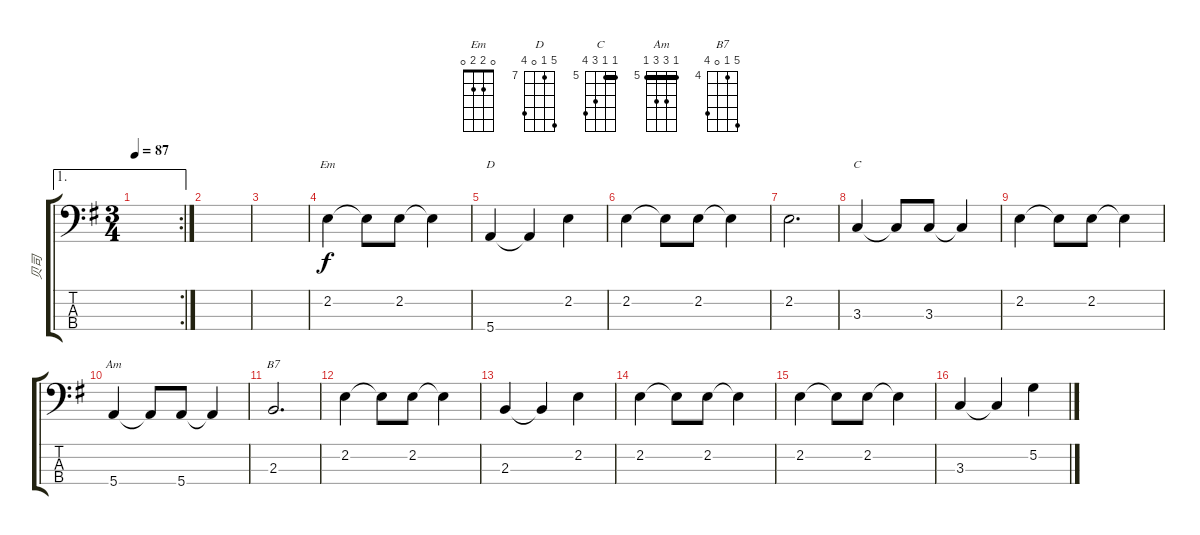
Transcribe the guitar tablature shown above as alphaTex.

\track ("贝司" "贝司") {instrument electricbassfinger}
\staff {score tabs}
\tuning (G2 D2 A1 E1) {hide}
\chord ("Em" 0 2 2 0)
\chord ("D" 11 7 0 10) {firstfret 7}
\chord ("C" 5 5 7 8) {firstfret 5 barre 5}
\chord ("Am" 5 7 7 5) {firstfret 5 barre 5}
\chord ("B7" 8 4 0 7) {firstfret 4}
\ae 1
\rc 2
\ts (3 4)
\tempo 87
\clef f4
\ks g
|
|
|
2.2.4{ch "Em"} 2.2{t}.8 2.2.8 2.2{t}.4 |
5.4.4{ch "D"} 5.4{t}.4 2.2.4 |
2.2.4 2.2{t}.8 2.2.8 2.2{t}.4 |
2.2.2{d} |
3.3.4{ch "C"} 3.3{t}.8 3.3.8 3.3{t}.4 |
2.2.4 2.2{t}.8 2.2.8 2.2{t}.4 |
5.4.4{ch "Am"} 5.4{t}.8 5.4.8 5.4{t}.4 |
2.3.2{d ch "B7"} |
2.2.4 2.2{t}.8 2.2.8 2.2{t}.4 |
2.3.4 2.3{t}.4 2.2.4{txt ""} |
2.2.4 2.2{t}.8 2.2.8 2.2{t}.4 |
2.2.4 2.2{t}.8 2.2.8 2.2{t}.4 |
3.3.4 3.3{t}.4 5.2.4
